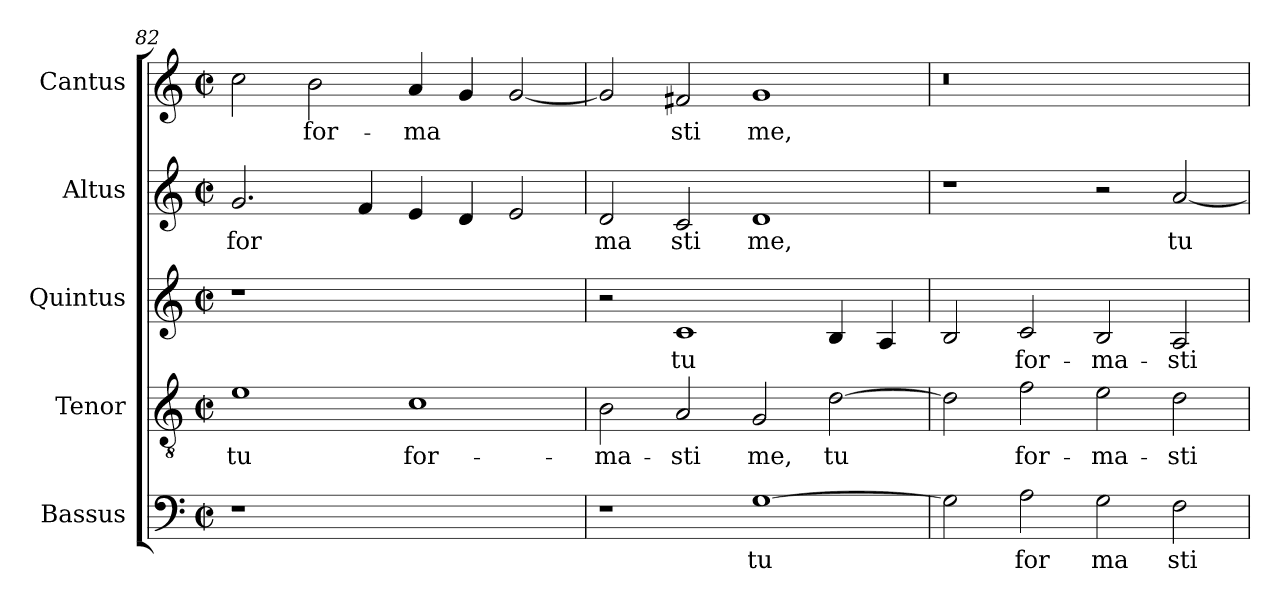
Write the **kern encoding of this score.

**kern	**text	**kern	**text	**kern	**text	**kern	**text	**kern	**text
*part5	*part5	*part4	*part4	*part3	*part3	*part2	*part2	*part1	*part1
*staff5	*staff5	*staff4	*staff4	*staff3	*staff3	*staff2	*staff2	*staff1	*staff1
*I"Bassus	*	*I"Tenor	*	*I"Quintus	*	*I"Altus	*	*I"Cantus	*
*clefF4	*	*clefGv2	*	*clefG2	*	*clefG2	*	*clefG2	*
*k[]	*	*k[]	*	*k[]	*	*k[]	*	*k[]	*
*C:	*	*C:	*	*C:	*	*C:	*	*C:	*
*M2/2	*	*M2/2	*	*M2/2	*	*M2/2	*	*M2/2	*
*met(c|)	*	*met(c|)	*	*met(c|)	*	*met(c|)	*	*met(c|)	*
=82	=82	=82	=82	=82	=82	=82	=82	=82	=82
!	!	!	!LO:LY:b:cj	!	!	!	!LO:LY:b:cj	!	!LO:LY:b:cj
1r	.	1e	tu	1r	.	2.g/	for	2cc\	.
!	!	!	!	!	!	!	!	!	!LO:LY:b:cj
.	.	.	.	.	.	.	.	2b\	for-
!	!	!	!	!	!	!	!LO:LY:b:cj	!	!
.	.	.	.	.	.	4f/	.	.	.
!	!	!	!LO:LY:b:cj	!	!	!	!LO:LY:b:cj	!	!LO:LY:b:cj
1ryy	.	1c	for-	1ryy	.	4e/	.	4a/	-ma-
!	!	!	!	!	!	!	!LO:LY:b:cj	!	!LO:LY:b:cj
.	.	.	.	.	.	4d/	.	4g/	--
!	!	!	!	!	!	!	!LO:LY:b:cj	!	!LO:LY:b:cj
.	.	.	.	.	.	2e/	.	[<2g/	--
=83	=83	=83	=83	=83	=83	=83	=83	=83	=83
!	!	!	!LO:LY:b:cj	!	!	!	!LO:LY:b:cj	!	!LO:LY:b:cj
1r	.	2B\	-ma-	2r	.	2d/	ma	2g/]	--
!	!	!	!LO:LY:b:cj	!	!LO:LY:b:cj	!	!LO:LY:b:cj	!	!LO:LY:b:cj
.	.	2A/	-sti	1c	tu	2c/	sti	2f#/	-sti
!	!LO:LY:b:cj	!	!LO:LY:b:cj	!	!	!	!LO:LY:b:cj	!	!LO:LY:b:cj
[>1G	tu	2G/	me,	.	.	1d	me,	1g	me,
!	!	!	!LO:LY:b:cj	!	!LO:LY:b:cj	!	!	!	!
.	.	[>2d\	tu	4B/	.	.	.	.	.
!	!	!	!	!	!LO:LY:b:cj	!	!	!	!
.	.	.	.	4A/	.	.	.	.	.
=84	=84	=84	=84	=84	=84	=84	=84	=84	=84
!	!LO:LY:b:cj	!	!LO:LY:b:cj	!	!LO:LY:b:cj	!	!	!	!
2G\]	.	2d\]	.	2B/	.	1r	.	0r	.
!	!LO:LY:b:cj	!	!LO:LY:b:cj	!	!LO:LY:b:cj	!	!	!	!
2A\	for	2f\	for-	2c/	for-	.	.	.	.
!	!LO:LY:b:cj	!	!LO:LY:b:cj	!	!LO:LY:b:cj	!	!	!	!
2G\	ma	2e\	-ma-	2B/	-ma-	2r	.	.	.
!	!LO:LY:b:cj	!	!LO:LY:b:cj	!	!LO:LY:b:cj	!	!LO:LY:b:cj	!	!
2F\	sti	2d\	-sti	2A/	-sti	[<2a/	tu	.	.
=	=	=	=	=	=	=	=	=	=
*-	*-	*-	*-	*-	*-	*-	*-	*-	*-
